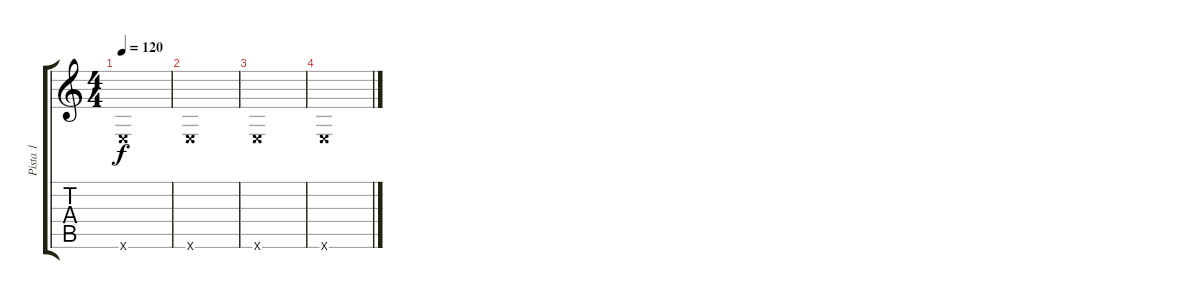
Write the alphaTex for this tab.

\track ("Pista 1" "Pista 1") {instrument overdrivenguitar}
\staff {score tabs}
\tuning (E4 B3 G3 D3 A2 E2) {hide}
\ts (4 4)
\tempo 120
\clef g2
\ks c
0.6{x}.1{dy f} |
0.6{x}.1 |
0.6{x}.1 |
0.6{x}.1
